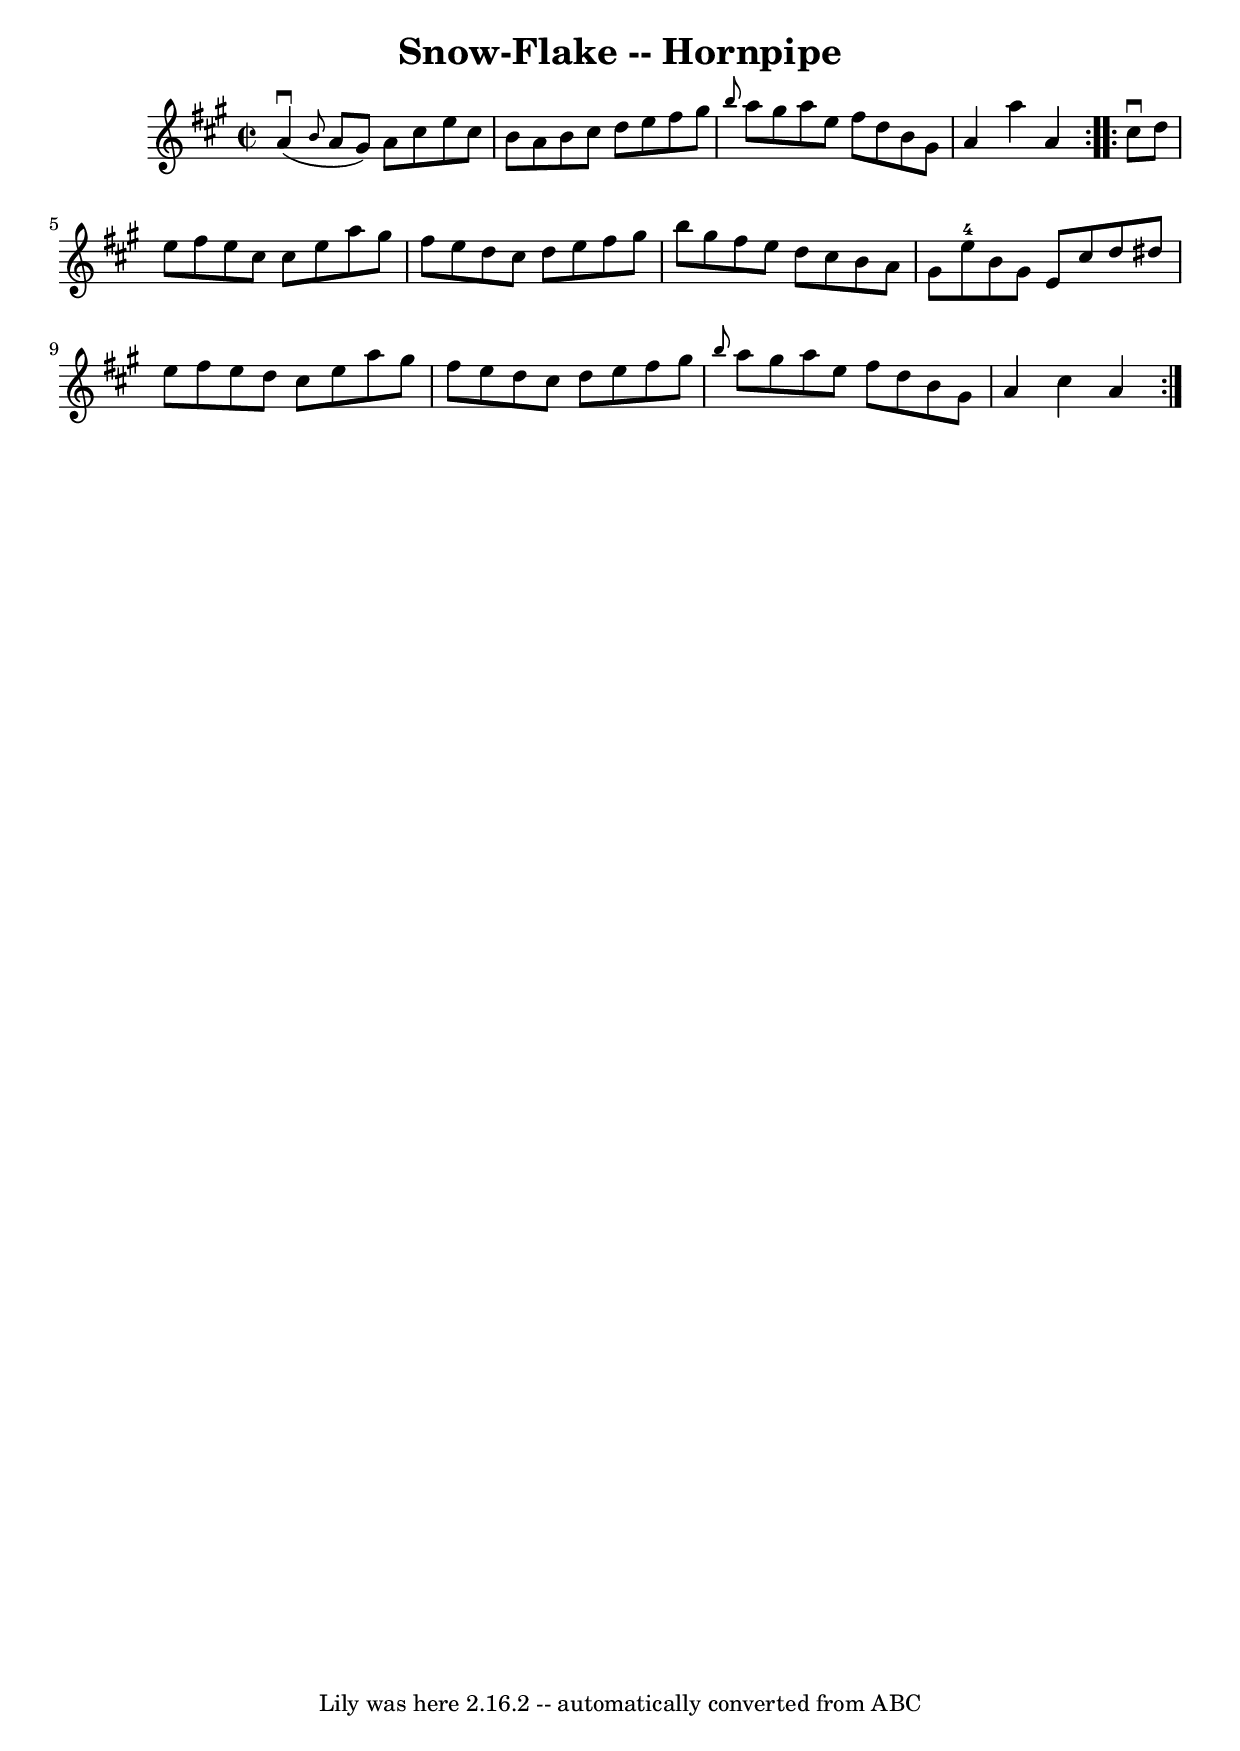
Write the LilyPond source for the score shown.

\version "2.16.2"
\include "Mammoth.ily"
\header {
  %% book = "Cole's 1000 Fiddle Tunes"
 crossRefNumber = "1"
 footnotes = ""
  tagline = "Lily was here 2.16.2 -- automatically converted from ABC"
  title = "Snow-Flake -- Hornpipe"

}
voicedefault =  {



  \repeat volta 2 {

    \override Staff.TimeSignature #'style = #'C
    \time 2/2 
    \key a \major
 a'4 (^\downbow \grace { b'8   			  } a'8 gs'8 ) a'8 cs''8 e''8 cs''8   |
 b'8 a'8 b'8 cs''8 d''8 e''8 fs''8 gs''8   |
    \grace { b''8  
	   } a''8 gs''8 a''8 e''8 fs''8 d''8 b'8 gs'8   |
 a'4    
 a''4 a'4  
  }     
  \repeat volta 2 { cs''8^\downbow d''8   |
 e''8 fs''8 e''8 cs''8 cs''8 e''8 a''8 gs''8   |
 fs''8 e''8 d''8 cs''8 d''8 e''8 fs''8 gs''8   |
 b''8 gs''8 fs''8 e''8 d''8 cs''8 b'8 a'8   |
 gs'8 e''8-4 b'8 gs'8 e'8 cs''8 d''8 ds''8   |
 e''8 fs''8 e''8 d''8 cs''8 e''8 a''8 gs''8   |
 fs''8 e''8 d''8 cs''8 d''8 e''8 fs''8 gs''8    |
    \grace { b''8  
	   } a''8 gs''8 a''8 e''8 fs''8 d''8 b'8 gs'8   |
 a'4 cs''4 a'4  
  }   

}

\score{
  <<

    \context Staff="default"
    {
      \voicedefault 
      
    }

  >>
  \layout {
    
  }
  \midi {
  }

}
